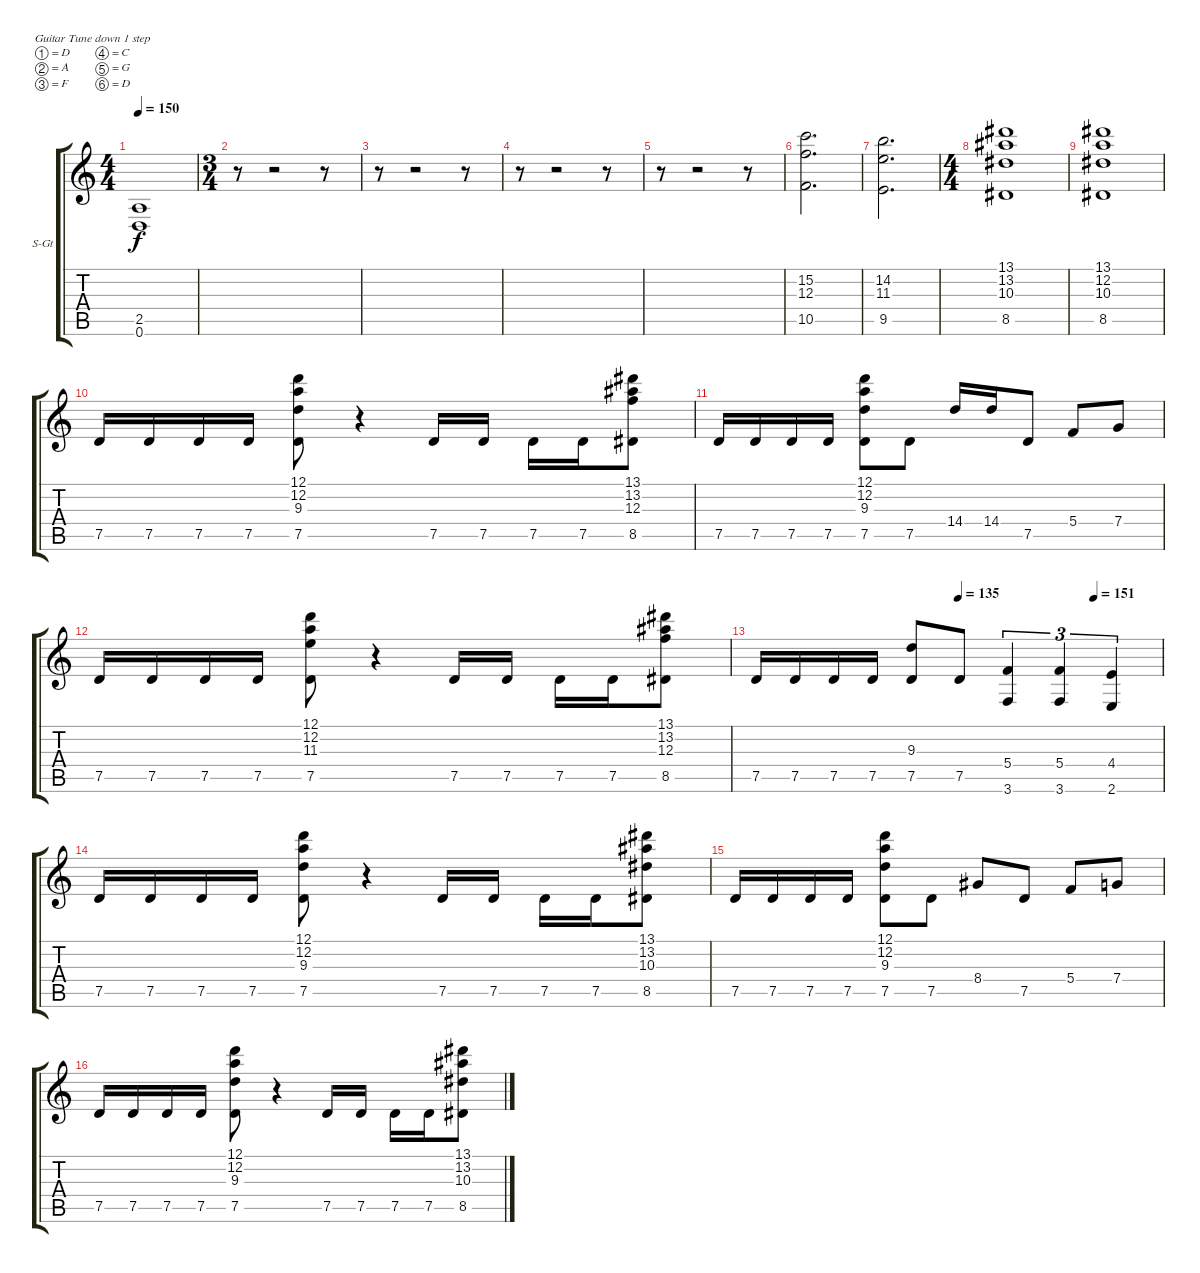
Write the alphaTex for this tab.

\bracketExtendMode groupsimilarinstruments
\firstSystemTrackNameOrientation horizontal
\otherSystemsTrackNameOrientation horizontal
\track ("Гитара 3" "S-Gt") {instrument harpsichord}
\staff {score tabs}
\tuning (D4 A3 F3 C3 G2 D2)
\displaytranspose 12
\ts (4 4)
\tempo 150
\clef g2
\ks c
(2.5{t} 0.6{t}).1{dy f} |
\ts (3 4)
\beaming (8 2 2 2)
r.8 r.2 r.8 |
\beaming (8 2 2 2 2)
r.8 r.2 r.8 |
r.8 r.2 r.8 |
r.8 r.2 r.8 |
(15.2 12.3 10.5).2{d} |
(14.2 11.3 9.5).2{d} |
\ts (4 4)
\beaming (8 2 2 2 2)
(13.1 13.2 10.3 8.5).1 |
(13.1 12.2 10.3 8.5).1 |
7.5.16 7.5.16 7.5.16 7.5.16 (12.1 12.2 9.3 7.5).8 r.4 7.5.16 7.5.16 7.5.16 7.5.16 (13.1 13.2 12.3 8.5).8 |
7.5.16 7.5.16 7.5.16 7.5.16 (12.1 12.2 9.3 7.5).8 7.5.8 14.4.16 14.4.16 7.5.8 5.4.8 7.4.8 |
7.5.16 7.5.16 7.5.16 7.5.16 (12.1 12.2 11.3 7.5).8 r.4 7.5.16 7.5.16 7.5.16 7.5.16 (13.1 13.2 12.3 8.5).8 |
\tempo (135 0.5)
\tempo (151 0.833333)
7.5.16 7.5.16 7.5.16 7.5.16 (9.3 7.5).8 7.5.8 (5.4 3.6).4{tu (3 2)} (5.4 3.6).4{tu (3 2)} (4.4 2.6).4{tu (3 2)} |
7.5.16 7.5.16 7.5.16 7.5.16 (12.1 12.2 9.3 7.5).8 r.4 7.5.16 7.5.16 7.5.16 7.5.16 (13.1 13.2 10.3 8.5).8 |
7.5.16 7.5.16 7.5.16 7.5.16 (12.1 12.2 9.3 7.5).8 7.5.8 8.4.8 7.5.8 5.4.8 7.4.8 |
7.5.16 7.5.16 7.5.16 7.5.16 (12.1 12.2 9.3 7.5).8 r.4 7.5.16 7.5.16 7.5.16 7.5.16 (13.1 13.2 10.3 8.5).8
